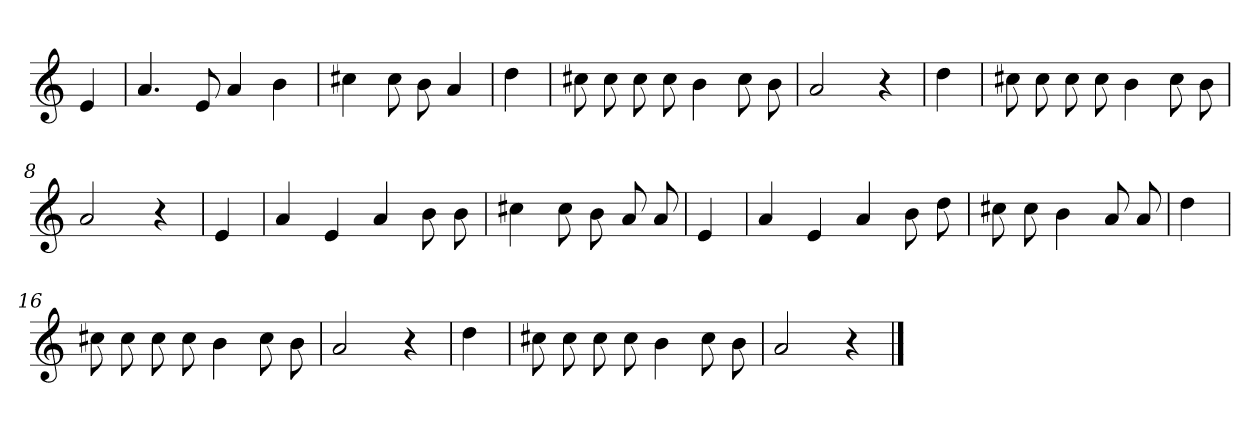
**kern
*part1
*staff1
*clefG2
*k[]
=
4e
=1
4.a
8e
4a
4b
=2
4cc#X
8cc#
8b
4a
=3
4dd
=4
8cc#X
8cc#
8cc#
8cc#
4b
8cc#
8b
=5
2a
4r
=6
4dd
=7
8cc#X
8cc#
8cc#
8cc#
4b
8cc#
8b
=8
2a
4r
=9
4e
=10
4a
4e
4a
8b
8b
=11
4cc#X
8cc#
8b
8a
8a
=12
4e
=13
4a
4e
4a
8b
8dd
=14
8cc#X
8cc#
4b
8a
8a
=15
4dd
=16
8cc#X
8cc#
8cc#
8cc#
4b
8cc#
8b
=17
2a
4r
=18
4dd
=19
8cc#X
8cc#
8cc#
8cc#
4b
8cc#
8b
=20
2a
4r
==
*-
